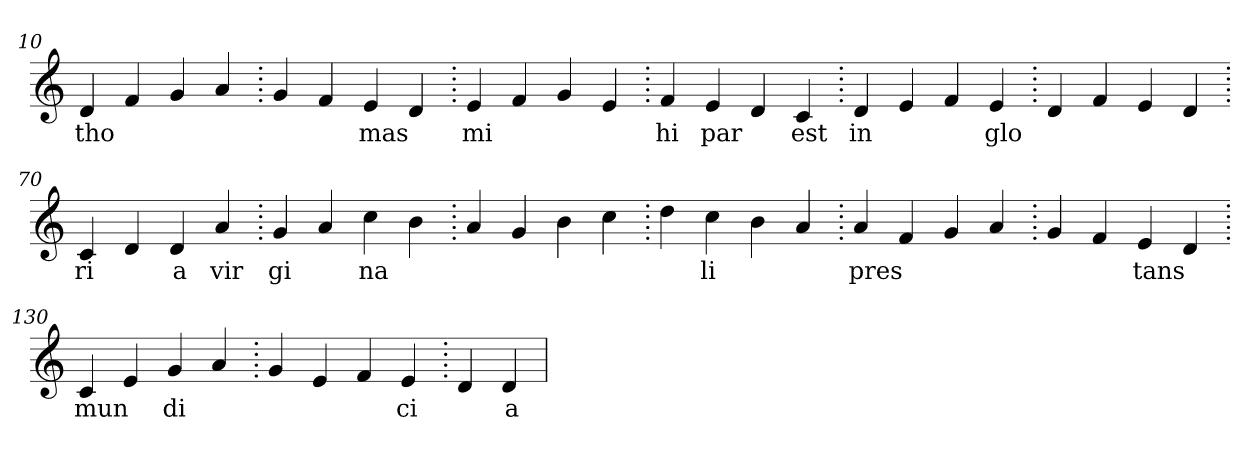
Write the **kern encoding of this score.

**kern	**text
*part1	*part1
*staff1	*staff1
*clefG2	*
=10.	=10.
4d	tho
4f	.
4g	.
4a	.
=20.	=20.
4g	.
4f	.
4e	mas
4d	.
=30.	=30.
4e	mi
4f	.
4g	.
4e	.
=40.	=40.
4f	hi
4e	par
4d	.
4c	est
=50.	=50.
4d	in
4e	.
4f	.
4e	glo
=60.	=60.
4d	.
4f	.
4e	.
4d	.
=70.	=70.
4c	ri
4d	.
4d	a
4a	vir
=80.	=80.
4g	gi
4a	.
4cc	na
4b	.
=90.	=90.
4a	.
4g	.
4b	.
4cc	.
=100.	=100.
4dd	.
4cc	li
4b	.
4a	.
=110.	=110.
4a	pres
4f	.
4g	.
4a	.
=120.	=120.
4g	.
4f	.
4e	tans
4d	.
=130.	=130.
4c	mun
4e	.
4g	di
4a	.
=140.	=140.
4g	.
4e	.
4f	.
4e	ci
=150.	=150.
4d	.
4d	a
=	=
*-	*-
